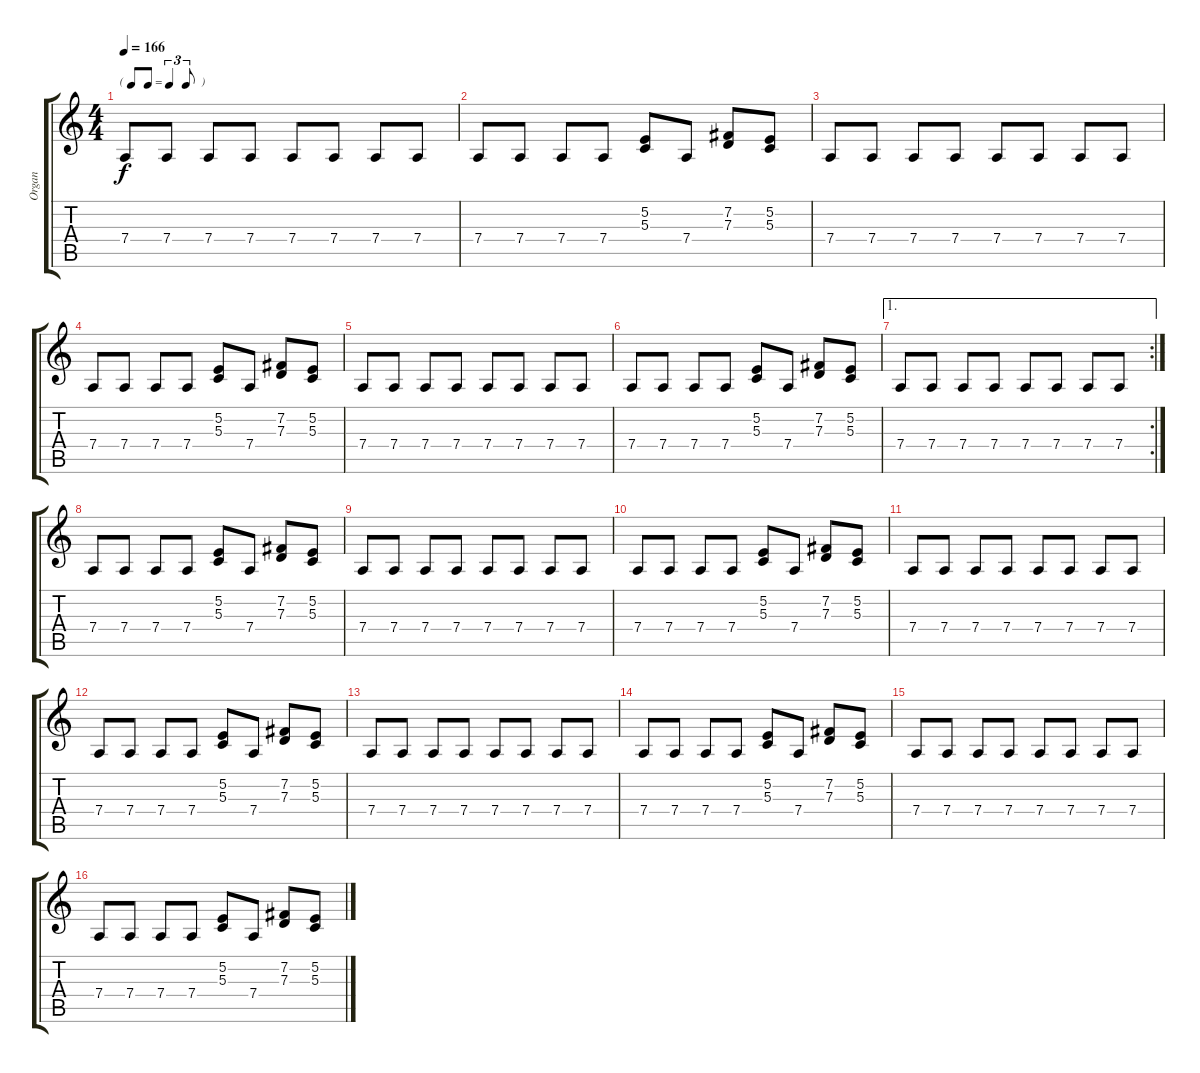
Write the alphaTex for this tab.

\track ("Organ" "Organ") {instrument percussiveorgan}
\staff {score tabs}
\tuning (E4 B3 G3 D3 A2 E2) {hide}
\ts (4 4)
\tf triplet8th
\tempo 166
\clef g2
\ks c
7.4.8{dy f} 7.4.8 7.4.8 7.4.8 7.4.8 7.4.8 7.4.8 7.4.8 |
7.4.8 7.4.8 7.4.8 7.4.8 (5.2 5.3).8 7.4.8 (7.2 7.3).8 (5.2 5.3).8 |
7.4.8 7.4.8 7.4.8 7.4.8 7.4.8 7.4.8 7.4.8 7.4.8 |
7.4.8 7.4.8 7.4.8 7.4.8 (5.2 5.3).8 7.4.8 (7.2 7.3).8 (5.2 5.3).8 |
7.4.8 7.4.8 7.4.8 7.4.8 7.4.8 7.4.8 7.4.8 7.4.8 |
7.4.8 7.4.8 7.4.8 7.4.8 (5.2 5.3).8 7.4.8 (7.2 7.3).8 (5.2 5.3).8 |
\ae 1
\rc 2
7.4.8 7.4.8 7.4.8 7.4.8 7.4.8 7.4.8 7.4.8 7.4.8 |
7.4.8 7.4.8 7.4.8 7.4.8 (5.2 5.3).8 7.4.8 (7.2 7.3).8 (5.2 5.3).8 |
7.4.8 7.4.8 7.4.8 7.4.8 7.4.8 7.4.8 7.4.8 7.4.8 |
7.4.8 7.4.8 7.4.8 7.4.8 (5.2 5.3).8 7.4.8 (7.2 7.3).8 (5.2 5.3).8 |
7.4.8 7.4.8 7.4.8 7.4.8 7.4.8 7.4.8 7.4.8 7.4.8 |
7.4.8 7.4.8 7.4.8 7.4.8 (5.2 5.3).8 7.4.8 (7.2 7.3).8 (5.2 5.3).8 |
7.4.8 7.4.8 7.4.8 7.4.8 7.4.8 7.4.8 7.4.8 7.4.8 |
7.4.8 7.4.8 7.4.8 7.4.8 (5.2 5.3).8 7.4.8 (7.2 7.3).8 (5.2 5.3).8 |
7.4.8 7.4.8 7.4.8 7.4.8 7.4.8 7.4.8 7.4.8 7.4.8 |
7.4.8 7.4.8 7.4.8 7.4.8 (5.2 5.3).8 7.4.8 (7.2 7.3).8 (5.2 5.3).8
